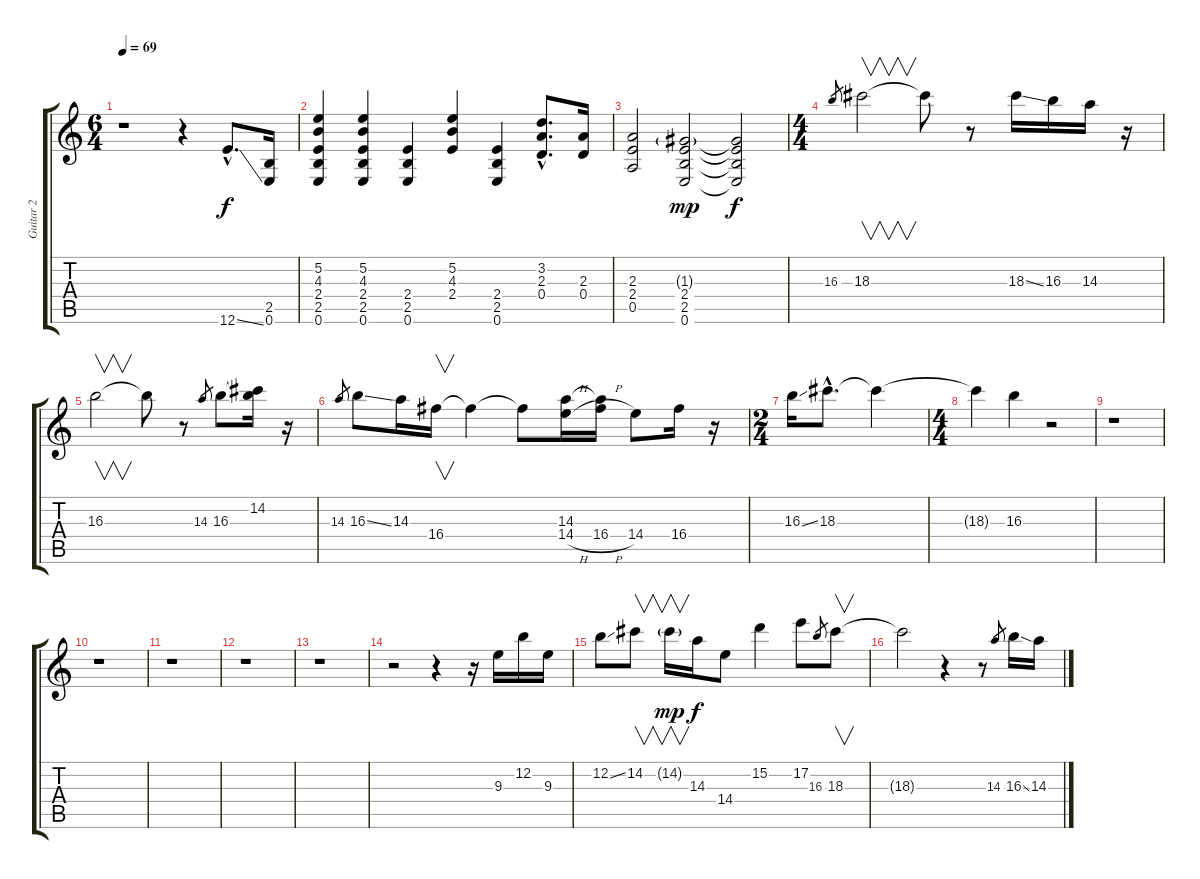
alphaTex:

\track ("Guitar 2" "Guitar 2") {instrument distortionguitar}
\staff {score tabs}
\tuning (E4 B3 G3 D3 A2 E2) {hide}
\ts (6 4)
\tempo 69
\clef g2
\ks c
r.1{dy f} r.4 12.6{ss hac}.8{d} (2.5 0.6).16 |
(5.2 4.3 2.4 2.5 0.6).4 (5.2 4.3 2.4 2.5 0.6).4 (2.4 2.5 0.6).4 (5.2 4.3 2.4).4 (2.4 2.5 0.6).4 (3.2{hac} 2.3{hac} 0.4{hac}).8{d} (2.3 0.4).16 |
(2.3 2.4 0.5).2 (1.3{g} 2.4 2.5 0.6).2{dy mp} (1.3{t} 2.4{t} 2.5{t} 0.6{t}).2{dy f} |
\ts (4 4)
16.3.8{gr} 18.3.2{v} 18.3{t}.8 r.8 18.3{ss}.16 16.3.16 14.3.16 r.16 |
16.3.2{v} 16.3{t}.8 r.8 14.3.8{gr} 16.3.8 (14.2 16.3{t}).16 r.16 |
14.3.8{gr} 16.3{ss}.8 14.3.16 16.4.16{v} 16.4{t}.4 16.4{t}.8 (14.3 14.4{h}).16 (14.3{t} 16.4{h}).16 14.4.8 16.4.16 r.16 |
\ts (2 4)
16.3{ss}.16 18.3{hac}.8{d} 18.3{t}.4 |
\ts (4 4)
18.3{t}.4 16.3.4 r.2 |
r.1 |
r.1 |
r.1 |
r.1 |
r.1 |
r.2 r.4 r.16 9.3.16 12.2.16 9.3.16 |
12.2{ss}.8 14.2.8{v} 14.2{g}.16{v dy mp} 14.3.16{dy f} 14.4.8 15.2.4 17.2.8 16.3.8{gr} 18.3.8{v} |
18.3{t}.2 r.4 r.8 14.3.8{gr} 16.3{ss}.16 14.3.16
